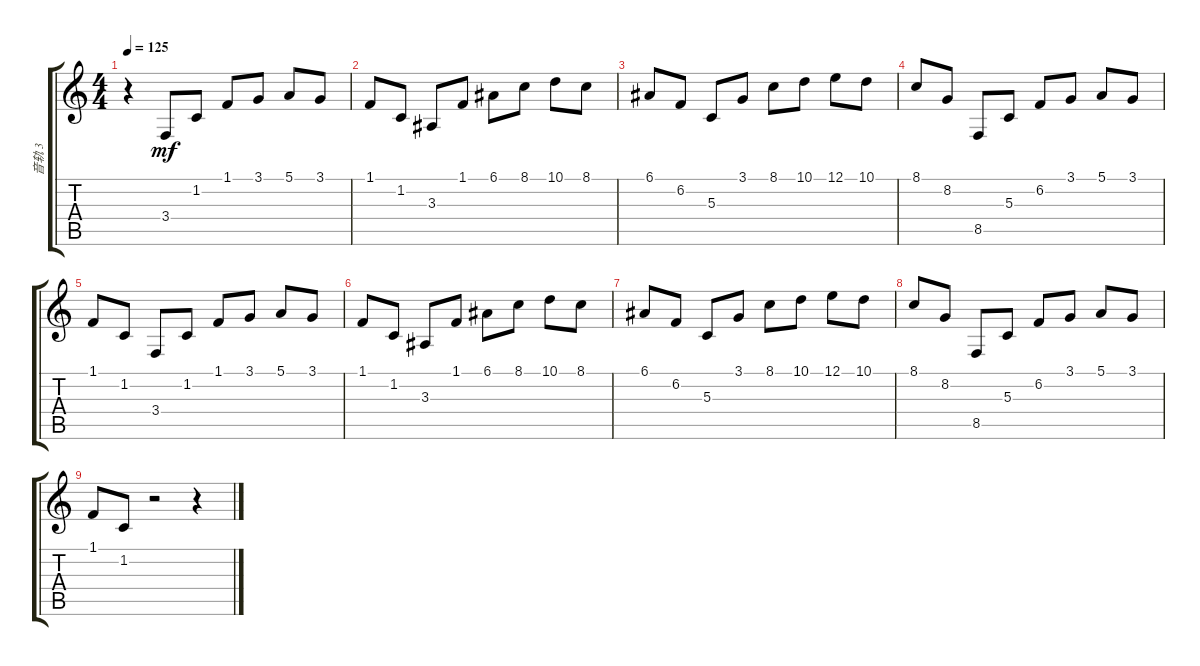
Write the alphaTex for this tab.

\track ("音轨 3" "音轨 3") {instrument acousticgrandpiano}
\staff {score tabs}
\tuning (E4 B3 G3 D3 A2 E2) {hide}
\ts (4 4)
\tempo 125
\clef g2
\ks c
r.4{dy mf} 3.4.8 1.2.8 1.1.8 3.1.8 5.1.8 3.1.8 |
1.1.8 1.2.8 3.3.8 1.1.8 6.1.8 8.1.8 10.1.8 8.1.8 |
6.1.8 6.2.8 5.3.8 3.1.8 8.1.8 10.1.8 12.1.8 10.1.8 |
8.1.8 8.2.8 8.5.8 5.3.8 6.2.8 3.1.8 5.1.8 3.1.8 |
1.1.8 1.2.8 3.4.8 1.2.8 1.1.8 3.1.8 5.1.8 3.1.8 |
1.1.8 1.2.8 3.3.8 1.1.8 6.1.8 8.1.8 10.1.8 8.1.8 |
6.1.8 6.2.8 5.3.8 3.1.8 8.1.8 10.1.8 12.1.8 10.1.8 |
8.1.8 8.2.8 8.5.8 5.3.8 6.2.8 3.1.8 5.1.8 3.1.8 |
1.1.8 1.2.8 r.2 r.4
